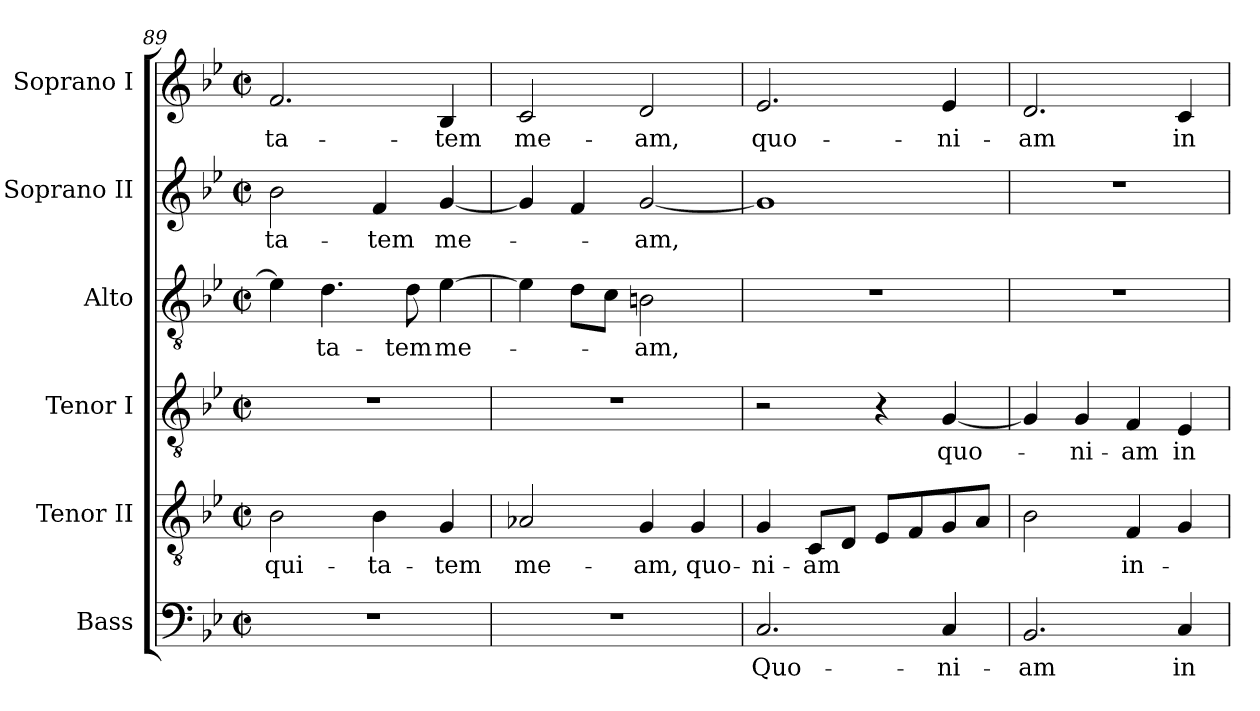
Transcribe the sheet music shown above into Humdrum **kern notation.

**kern	**text	**kern	**text	**kern	**text	**kern	**text	**kern	**text	**kern	**text
*part6	*part6	*part5	*part5	*part4	*part4	*part3	*part3	*part2	*part2	*part1	*part1
*staff6	*staff6	*staff5	*staff5	*staff4	*staff4	*staff3	*staff3	*staff2	*staff2	*staff1	*staff1
*I"Bass	*	*I"Tenor II	*	*I"Tenor I	*	*I"Alto	*	*I"Soprano II	*	*I"Soprano I	*
*I'B.	*	*I'T. II	*	*I'T. I	*	*I'A.	*	*I'S. II	*	*I'S. I	*
*clefF4	*	*clefGv2	*	*clefGv2	*	*clefGv2	*	*clefG2	*	*clefG2	*
*	*	*ITrd7c12	*	*ITrd7c12	*	*	*	*	*	*	*
*k[b-e-]	*	*k[b-e-]	*	*k[b-e-]	*	*k[b-e-]	*	*k[b-e-]	*	*k[b-e-]	*
*g:	*	*g:	*	*g:	*	*g:	*	*g:	*	*g:	*
*M2/2	*	*M2/2	*	*M2/2	*	*M2/2	*	*M2/2	*	*M2/2	*
*met(c|)	*	*met(c|)	*	*met(c|)	*	*met(c|)	*	*met(c|)	*	*met(c|)	*
=89	=89	=89	=89	=89	=89	=89	=89	=89	=89	=89	=89
!	!	!	!LO:LY:b:color=#000000	!	!	!	!	!	!	!	!
!	!	!	!	!	!	!	!	!	!LO:LY:b:color=#000000	!	!
!	!	!	!	!	!	!	!	!	!	!	!LO:LY:b:color=#000000
1r	.	2BB-i\	-qui-	1r	.	4e-i\]	.	2b-i\	-ta-	2.fi/	-ta-
!	!	!	!	!	!	!	!LO:LY:b:color=#000000	!	!	!	!
.	.	.	.	.	.	4.di\	-ta-	.	.	.	.
!	!	!	!LO:LY:b:color=#000000	!	!	!	!	!	!	!	!
!	!	!	!	!	!	!	!	!	!LO:LY:b:color=#000000	!	!
.	.	4BB-i\	-ta-	.	.	.	.	4fi/	-tem	.	.
!	!	!	!	!	!	!	!LO:LY:b:color=#000000	!	!	!	!
.	.	.	.	.	.	8di\	-tem	.	.	.	.
!	!	!	!LO:LY:b:color=#000000	!	!	!	!	!	!	!	!
!	!	!	!	!	!	!	!LO:LY:b:color=#000000	!	!	!	!
!	!	!	!	!	!	!	!	!	!LO:LY:b:color=#000000	!	!
!	!	!	!	!	!	!	!	!	!	!	!LO:LY:b:color=#000000
.	.	4GGi/	-tem	.	.	[>4e-i\	me-	[<4gi/	me-	4B-i/	-tem
=90	=90	=90	=90	=90	=90	=90	=90	=90	=90	=90	=90
!	!	!	!LO:LY:b:color=#000000	!	!	!	!	!	!	!	!
!	!	!	!	!	!	!	!	!	!	!	!LO:LY:b:color=#000000
1r	.	2AA-Xi/	me-	1r	.	4e-i\]	.	4gi/]	.	2ci/	me-
.	.	.	.	.	.	8di\L	.	4fi/	.	.	.
.	.	.	.	.	.	8ci\J	.	.	.	.	.
!	!	!	!LO:LY:b:color=#000000	!	!	!	!	!	!	!	!
!	!	!	!	!	!	!	!LO:LY:b:color=#000000	!	!	!	!
!	!	!	!	!	!	!	!	!	!LO:LY:b:color=#000000	!	!
!	!	!	!	!	!	!	!	!	!	!	!LO:LY:b:color=#000000
.	.	4GGi/	-am,	.	.	2Bni\	-am,	[<2gi/	-am,	2di/	-am,
!	!	!	!LO:LY:b:color=#000000	!	!	!	!	!	!	!	!
.	.	4GGi/	quo-	.	.	.	.	.	.	.	.
=91	=91	=91	=91	=91	=91	=91	=91	=91	=91	=91	=91
!	!LO:LY:b:color=#000000	!	!	!	!	!	!	!	!	!	!
!	!	!	!LO:LY:b:color=#000000	!	!	!	!	!	!	!	!
!	!	!	!	!	!	!	!	!	!	!	!LO:LY:b:color=#000000
2.Ci/	Quo-	4GGi/	-ni-	2r	.	1r	.	1gi]	.	2.e-i/	quo-
!	!	!	!LO:LY:b:color=#000000	!	!	!	!	!	!	!	!
.	.	8CCi/L	-am	.	.	.	.	.	.	.	.
.	.	8DDi/J	.	.	.	.	.	.	.	.	.
.	.	8EE-i/L	.	4r	.	.	.	.	.	.	.
.	.	8FFi/	.	.	.	.	.	.	.	.	.
!	!LO:LY:b:color=#000000	!	!	!	!	!	!	!	!	!	!
!	!	!	!	!	!LO:LY:b:color=#000000	!	!	!	!	!	!
!	!	!	!	!	!	!	!	!	!	!	!LO:LY:b:color=#000000
4Ci/	-ni-	8GGi/	.	[<4GGi/	quo-	.	.	.	.	4e-i/	-ni-
.	.	8AAi/J	.	.	.	.	.	.	.	.	.
!!LO:PB:g=z
=92	=92	=92	=92	=92	=92	=92	=92	=92	=92	=92	=92
!	!LO:LY:b:color=#000000	!	!	!	!	!	!	!	!	!	!
!	!	!	!	!	!	!	!	!	!	!	!LO:LY:b:color=#000000
2.BB-i/	-am	2BB-i\	.	4GGi/]	.	1r	.	1r	.	2.di/	-am
!	!	!	!	!	!LO:LY:b:color=#000000	!	!	!	!	!	!
.	.	.	.	4GGi/	-ni-	.	.	.	.	.	.
!	!	!	!LO:LY:b:color=#000000	!	!	!	!	!	!	!	!
!	!	!	!	!	!LO:LY:b:color=#000000	!	!	!	!	!	!
.	.	4FFi/	in-	4FFi/	-am	.	.	.	.	.	.
!	!LO:LY:b:color=#000000	!	!	!	!	!	!	!	!	!	!
!	!	!	!	!	!LO:LY:b:color=#000000	!	!	!	!	!	!
!	!	!	!	!	!	!	!	!	!	!	!LO:LY:b:color=#000000
4Ci/	in-	4GGi/	.	4EE-i/	in-	.	.	.	.	4ci/	in-
=	=	=	=	=	=	=	=	=	=	=	=
*-	*-	*-	*-	*-	*-	*-	*-	*-	*-	*-	*-
